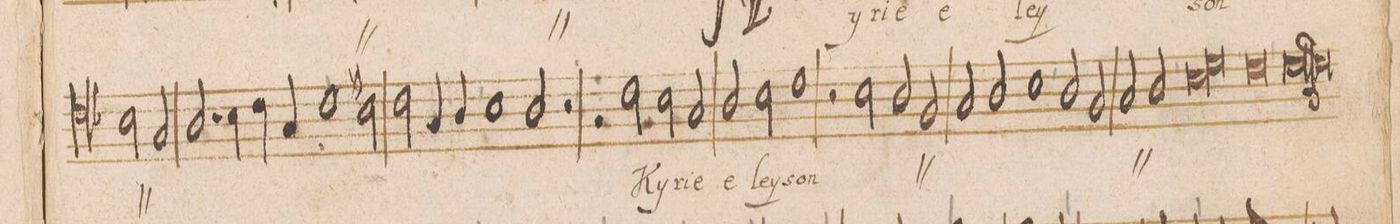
**kern	**text
*I"TENOR	*
*clefC4	*
*k[b-]	*
*met(C|)	*
*M2\1	*
2B-\	-ri-
2G/	-e
=32-	=32-
2.A/	e-
4B-\	.
4c\	.
4G/	.
1c\	.
=33-	=33-
2B-\	.
2c\	.
4G/	.
4A/	.
=34-	=34-
1B-	ley-
2A/	-son
*	*Xij
2r	.
=35-	=35-
2r	.
2c\	Ky-
2B-\	-ri-
2G/	-e
=36-	=36-
2A/	e-
2B-\	-ley-
1c	-son
=37-	=37-
2r	.
*	*ij
2B-\	Ky-
2A/	-ri-
2F/	-e
=38-	=38-
2G/	e-
2A/	-ley-
1B-	-son
=39-	=39-
2A/	Ky-
2F/	-ri-
2G/	-e
2A\	e-
=40-	=40-
*lig	*
1B-	-ley-
1d	.
*Xlig	*
=41-	=41-
0c	.
=42-	=42-
0c;l	-son
*	*Xij
==	==
*-	*-
